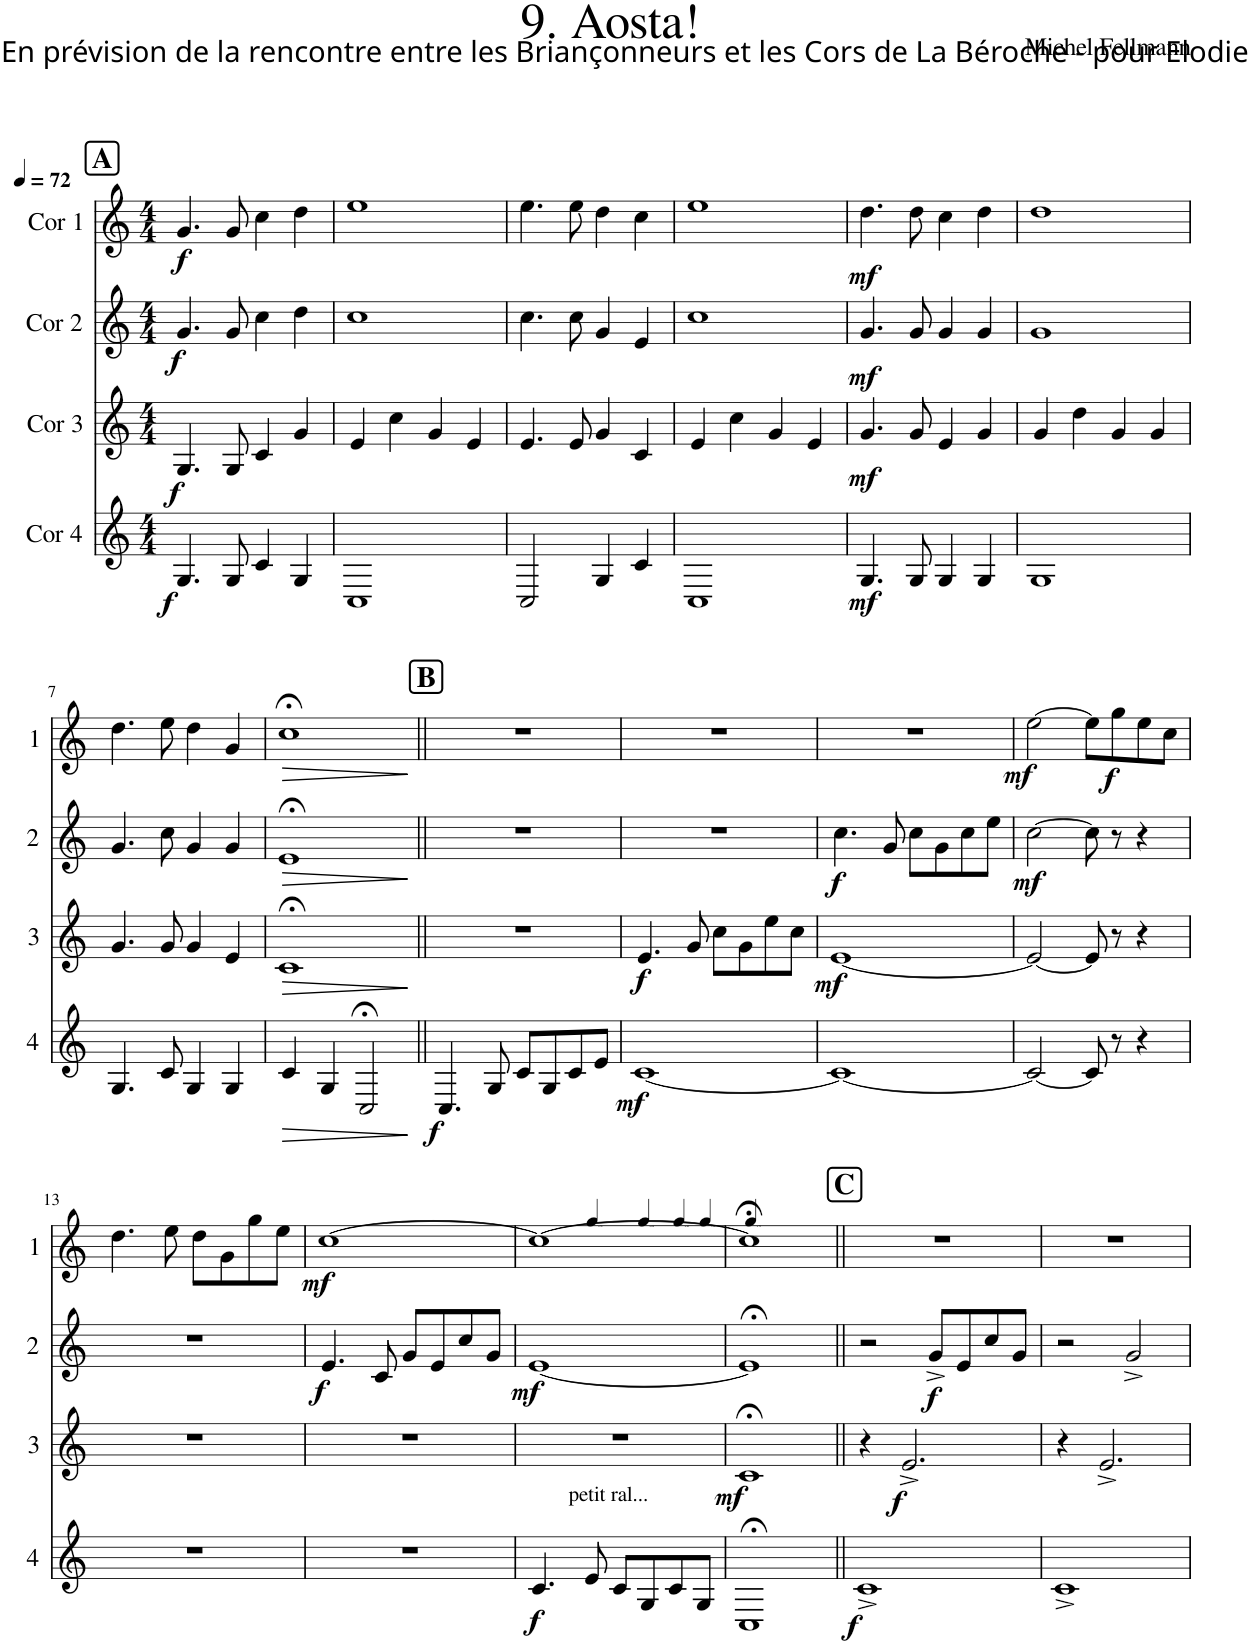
**kern	**dynam	**kern	**dynam	**kern	**dynam	**kern	**dynam
*part4	*part4	*part3	*part3	*part2	*part2	*part1	*part1
*staff4	*staff4	*staff3	*staff3	*staff2	*staff2	*staff1	*staff1
*I"Cor 4	*	*I"Cor 3	*	*I"Cor 2	*	*I"Cor 1	*
*clefG2	*	*clefG2	*	*clefG2	*	*clefG2	*
*Trd4c7	*	*Trd4c7	*	*Trd4c7	*	*Trd4c7	*
*k[]	*	*k[]	*	*k[]	*	*k[]	*
*M4/4	*	*M4/4	*	*M4/4	*	*M4/4	*
*MM72	*	*MM72	*	*MM72	*	*MM72	*
!!LO:REH:place=s1:a:B:cj:fs=14:t=A
=1	=1	=1	=1	=1	=1	=1	=1
!	!LO:DY:b	!	!LO:DY:b	!	!LO:DY:b	!	!LO:DY:b
4.G/	f	4.G/	f	4.g/	f	4.g/	f
8G/	.	8G/	.	8g/	.	8g/	.
4c/	.	4c/	.	4cc\	.	4cc\	.
4G/	.	4g/	.	4dd\	.	4dd\	.
=2	=2	=2	=2	=2	=2	=2	=2
1C	.	4e/	.	1cc	.	1ee	.
.	.	4cc\	.	.	.	.	.
.	.	4g/	.	.	.	.	.
.	.	4e/	.	.	.	.	.
=3	=3	=3	=3	=3	=3	=3	=3
2C/	.	4.e/	.	4.cc\	.	4.ee\	.
.	.	8e/	.	8cc\	.	8ee\	.
4G/	.	4g/	.	4g/	.	4dd\	.
4c/	.	4c/	.	4e/	.	4cc\	.
=4	=4	=4	=4	=4	=4	=4	=4
1C	.	4e/	.	1cc	.	1ee	.
.	.	4cc\	.	.	.	.	.
.	.	4g/	.	.	.	.	.
.	.	4e/	.	.	.	.	.
=5	=5	=5	=5	=5	=5	=5	=5
!	!LO:DY:b	!	!LO:DY:b	!	!LO:DY:b	!	!LO:DY:b
4.G/	mf	4.g/	mf	4.g/	mf	4.dd\	mf
8G/	.	8g/	.	8g/	.	8dd\	.
4G/	.	4e/	.	4g/	.	4cc\	.
4G/	.	4g/	.	4g/	.	4dd\	.
=6	=6	=6	=6	=6	=6	=6	=6
1G	.	4g/	.	1g	.	1dd	.
.	.	4dd\	.	.	.	.	.
.	.	4g/	.	.	.	.	.
.	.	4g/	.	.	.	.	.
!!LO:LB:g=z
=7	=7	=7	=7	=7	=7	=7	=7
4.G/	.	4.g/	.	4.g/	.	4.dd\	.
8c/	.	8g/	.	8cc\	.	8ee\	.
4G/	.	4g/	.	4g/	.	4dd\	.
4G/	.	4e/	.	4g/	.	4g/	.
=8	=8	=8	=8	=8	=8	=8	=8
!	!LO:HP:b	!	!LO:HP:b	!	!LO:HP:b	!	!LO:HP:b
4c;</	>	1c;<	>	1e;<	>	1cc;<	>
4G/	.	.	.	.	.	.	.
2C/	.	.	.	.	.	.	.
.	]	.	]	.	]	.	]
!!LO:REH:place=s1:a:B:cj:fs=14:t=B
=9||	=9||	=9||	=9||	=9||	=9||	=9||	=9||
!	!LO:DY:b	!	!	!	!	!	!
4.C/	f	1r	.	1r	.	1r	.
8G/	.	.	.	.	.	.	.
8c/L	.	.	.	.	.	.	.
8G/	.	.	.	.	.	.	.
8c/	.	.	.	.	.	.	.
8e/J	.	.	.	.	.	.	.
=10	=10	=10	=10	=10	=10	=10	=10
!	!LO:DY:b	!	!LO:DY:b	!	!	!	!
[1c	mf	4.e/	f	1r	.	1r	.
.	.	8g/	.	.	.	.	.
.	.	8cc\L	.	.	.	.	.
.	.	8g\	.	.	.	.	.
.	.	8ee\	.	.	.	.	.
.	.	8cc\J	.	.	.	.	.
=11	=11	=11	=11	=11	=11	=11	=11
!	!	!	!LO:DY:b	!	!LO:DY:b	!	!
1c_	.	[1e	mf	4.cc\	f	1r	.
.	.	.	.	8g/	.	.	.
.	.	.	.	8cc\L	.	.	.
.	.	.	.	8g\	.	.	.
.	.	.	.	8cc\	.	.	.
.	.	.	.	8ee\J	.	.	.
=12	=12	=12	=12	=12	=12	=12	=12
!	!	!	!	!	!LO:DY:b	!	!LO:DY:b
2c/_	.	2e/_	.	[2cc\	mf	[2ee\	mf
8c/]	.	8e/]	.	8cc\]	.	8ee\L]	.
!	!	!	!	!	!	!	!LO:DY:b
8r	.	8r	.	8r	.	8gg\	f
4r	.	4r	.	4r	.	8ee\	.
.	.	.	.	.	.	8cc\J	.
!!LO:LB:g=z
=13	=13	=13	=13	=13	=13	=13	=13
1r	.	1r	.	1r	.	4.dd\	.
.	.	.	.	.	.	8ee\	.
.	.	.	.	.	.	8dd\L	.
.	.	.	.	.	.	8g\	.
.	.	.	.	.	.	8gg\	.
.	.	.	.	.	.	8ee\J	.
=14	=14	=14	=14	=14	=14	=14	=14
!	!	!	!	!	!LO:DY:b	!	!LO:DY:b
1r	.	1r	.	4.e/	f	[1cc	mf
.	.	.	.	8c/	.	.	.
.	.	.	.	8g/L	.	.	.
.	.	.	.	8e/	.	.	.
.	.	.	.	8cc/	.	.	.
.	.	.	.	8g/J	.	.	.
=15	=15	=15	=15	=15	=15	=15	=15
!LO:TX:a:t=petit ral...	!	!	!	!	!	!	!
!	!LO:DY:b	!	!	!	!LO:DY:b	!	!
*	*	*	*	*	*	*^	*
*	*	*	*	*	*	*	*^	*
*	*	*	*	*	*	*	*	*^	*
4.c/	f	1r	.	[1e	mf	1cc_	4.ryy	2ryy	2.ryy	.
*	*	*	*	*	*	*MM70	*	*	*	*
8e/	.	.	.	.	.	.	2ryy	.	.	.
8c/L	.	.	.	.	.	.	.	8ryy	.	.
*	*	*	*	*	*	*MM68	*	*	*	*
8G/	.	.	.	.	.	.	.	4.ryy	.	.
*	*	*	*	*	*	*MM65	*	*	*	*
8c/	.	.	.	.	.	.	.	.	4ryy	.
*	*	*	*	*	*	*MM60	*	*	*	*
8G/J	.	.	.	.	.	.	8ryy	.	.	.
*	*	*	*	*	*	*v	*v	*v	*v	*
=16	=16	=16	=16	=16	=16	=16	=16
*	*	*	*	*	*	*MM72	*
*	*	*	*	*	*	*^	*
*	*	*	*	*	*	*	*^	*
*	*	*	*	*	*	*	*	*^	*
!	!	!	!LO:DY:b	!	!	!	!	!	!	!
*	*	*	*	*	*	*v	*v	*v	*v	*
1C;<	.	1c;<	mf	1e;<]	.	1cc;<]	.
!!LO:REH:place=s1:a:B:cj:fs=14:t=C
=17||	=17||	=17||	=17||	=17||	=17||	=17||	=17||
!	!LO:DY:b	!	!	!	!	!	!
1c^	f	4r	.	2r	.	1r	.
!	!	!	!LO:DY:b	!	!	!	!
.	.	2.e^/	f	.	.	.	.
!	!	!	!	!	!LO:DY:b	!	!
.	.	.	.	8g^/L	f	.	.
.	.	.	.	8e/	.	.	.
.	.	.	.	8cc/	.	.	.
.	.	.	.	8g/J	.	.	.
=18	=18	=18	=18	=18	=18	=18	=18
1c^	.	4r	.	2r	.	1r	.
.	.	2.e^/	.	.	.	.	.
.	.	.	.	2g^/	.	.	.
=	=	=	=	=	=	=	=
*-	*-	*-	*-	*-	*-	*-	*-
